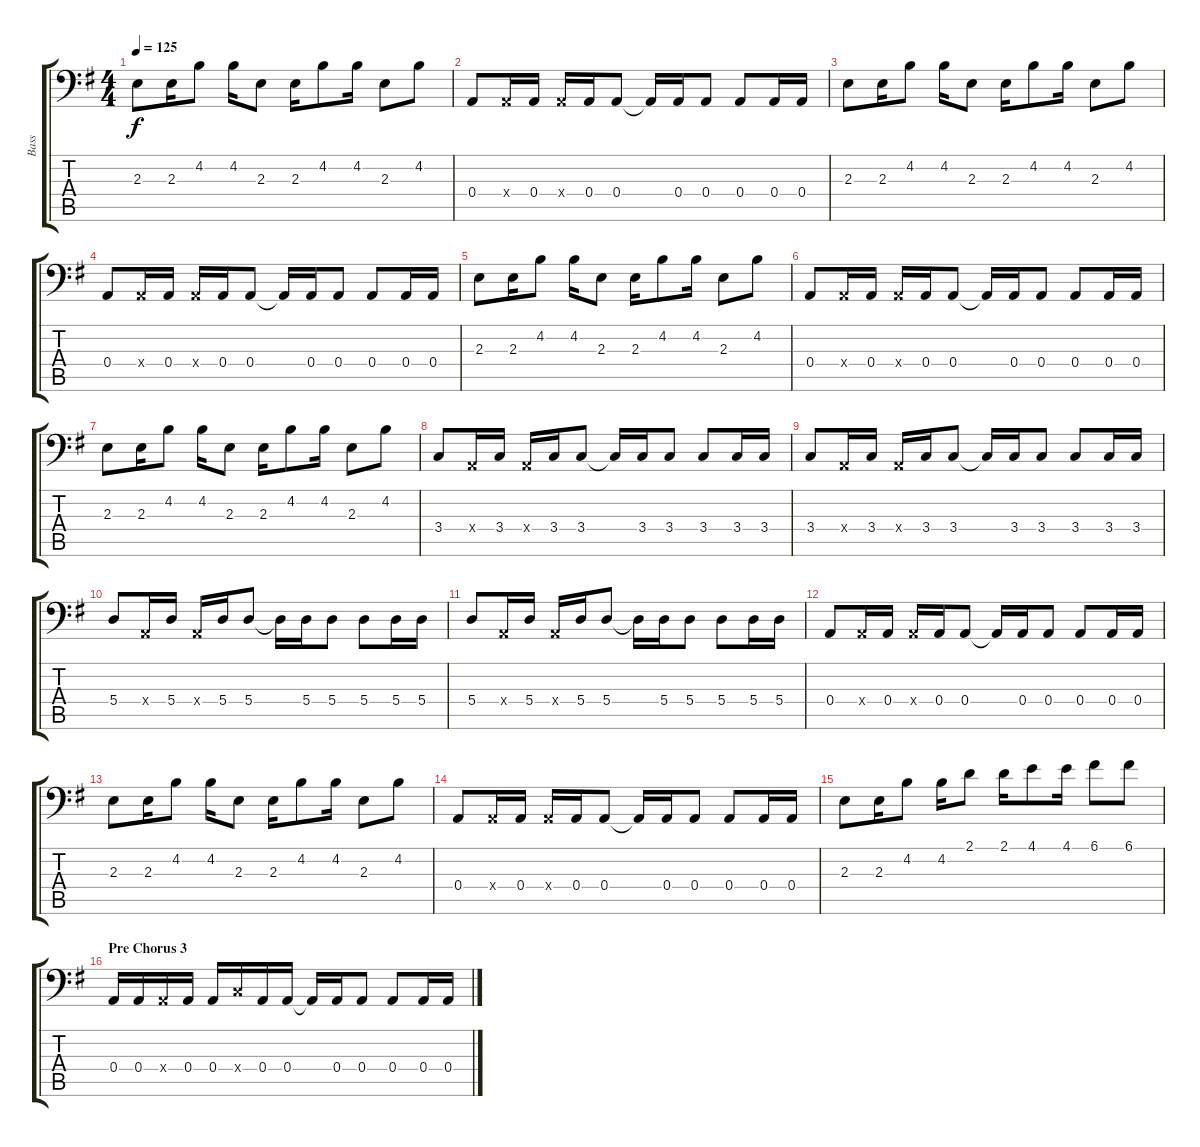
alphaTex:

\track ("Bass" "Bass") {instrument electricbasspick}
\staff {score tabs}
\tuning (C3 G2 D2 A1 E1 B0) {hide}
\ts (4 4)
\tempo 125
\clef f4
\ks eminor
2.3.8{dy f} 2.3.16 4.2.8 4.2.16 2.3.8 2.3.16 4.2.8 4.2.16 2.3.8 4.2.8 |
0.4.8 0.4{x}.16 0.4.16 0.4{x}.16 0.4.16 0.4.8 0.4{t}.16 0.4.16 0.4.8 0.4.8 0.4.16 0.4.16 |
2.3.8 2.3.16 4.2.8 4.2.16 2.3.8 2.3.16 4.2.8 4.2.16 2.3.8 4.2.8 |
0.4.8 0.4{x}.16 0.4.16 0.4{x}.16 0.4.16 0.4.8 0.4{t}.16 0.4.16 0.4.8 0.4.8 0.4.16 0.4.16 |
2.3.8 2.3.16 4.2.8 4.2.16 2.3.8 2.3.16 4.2.8 4.2.16 2.3.8 4.2.8 |
0.4.8 0.4{x}.16 0.4.16 0.4{x}.16 0.4.16 0.4.8 0.4{t}.16 0.4.16 0.4.8 0.4.8 0.4.16 0.4.16 |
2.3.8 2.3.16 4.2.8 4.2.16 2.3.8 2.3.16 4.2.8 4.2.16 2.3.8 4.2.8 |
3.4.8 0.4{x}.16 3.4.16 0.4{x}.16 3.4.16 3.4.8 3.4{t}.16 3.4.16 3.4.8 3.4.8 3.4.16 3.4.16 |
3.4.8 0.4{x}.16 3.4.16 0.4{x}.16 3.4.16 3.4.8 3.4{t}.16 3.4.16 3.4.8 3.4.8 3.4.16 3.4.16 |
5.4.8 0.4{x}.16 5.4.16 0.4{x}.16 5.4.16 5.4.8 5.4{t}.16 5.4.16 5.4.8 5.4.8 5.4.16 5.4.16 |
5.4.8 0.4{x}.16 5.4.16 0.4{x}.16 5.4.16 5.4.8 5.4{t}.16 5.4.16 5.4.8 5.4.8 5.4.16 5.4.16 |
0.4.8 0.4{x}.16 0.4.16 0.4{x}.16 0.4.16 0.4.8 0.4{t}.16 0.4.16 0.4.8 0.4.8 0.4.16 0.4.16 |
2.3.8 2.3.16 4.2.8 4.2.16 2.3.8 2.3.16 4.2.8 4.2.16 2.3.8 4.2.8 |
0.4.8 0.4{x}.16 0.4.16 0.4{x}.16 0.4.16 0.4.8 0.4{t}.16 0.4.16 0.4.8 0.4.8 0.4.16 0.4.16 |
2.3.8 2.3.16 4.2.8 4.2.16 2.1.8 2.1.16 4.1.8 4.1.16 6.1.8 6.1.8 |
\section ("" "Pre Chorus 3")
0.4.16 0.4.16 0.4{x}.16 0.4.16 0.4.16 3.4{x}.16 0.4.16 0.4.16 0.4{t}.16 0.4.16 0.4.8 0.4.8 0.4.16 0.4.16
